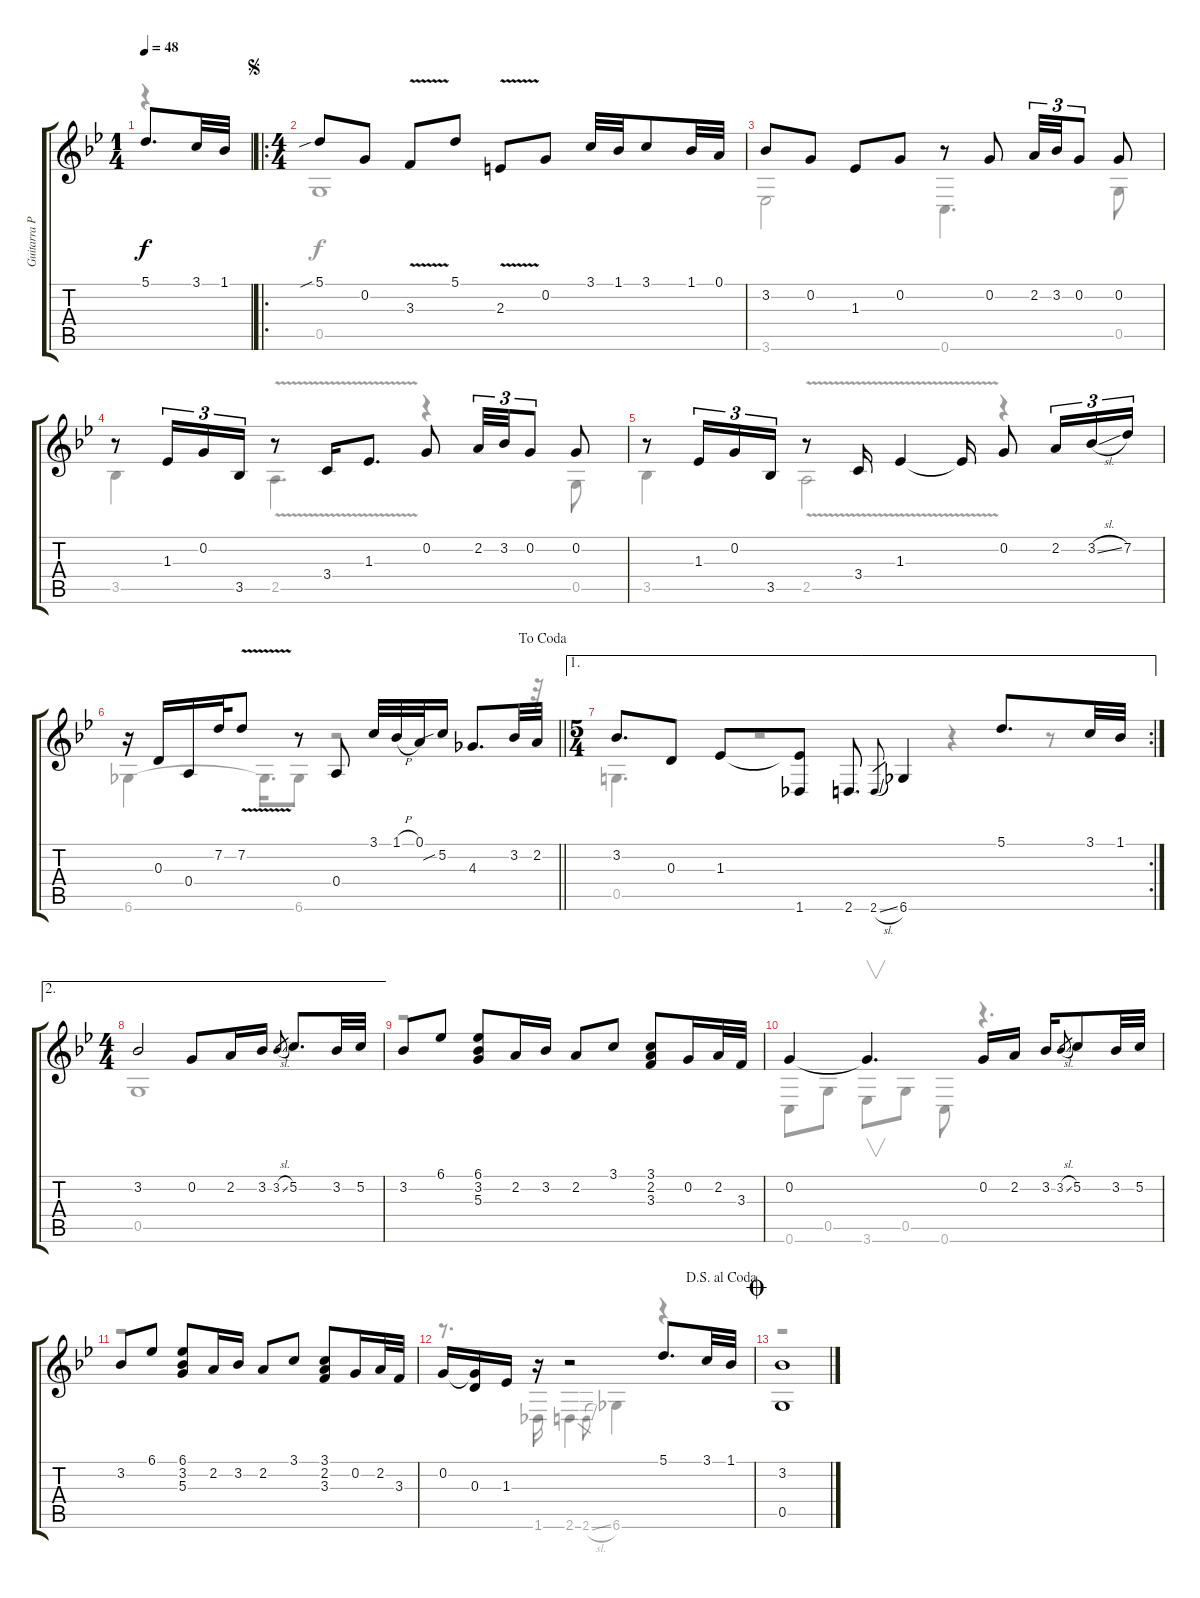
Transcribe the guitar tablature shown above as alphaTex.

\track ("Guitarra Portuguesa" "Guitarra P") {instrument sitar}
\staff {score tabs}
\tuning (A4 G4 D4 A3 G3 C3) {hide}
\voice
\ts (1 4)
\tempo 48
\clef g2
\ks bb
5.1.8{d dy f instrument sitar} 3.1.32 1.1.32 |
\ro
\ts (4 4)
\jump segno
5.1{sib}.8 0.2.8 3.3{v}.8 5.1.8 2.3{v}.8 0.2.8 3.1.32 1.1.32 3.1.8 1.1.32 0.1.32 |
3.2.8 0.2.8 1.3.8 0.2.8 r.8 0.2.8 2.2.32{tu (3 2)} 3.2.32{tu (3 2)} 0.2.8{tu (3 2)} 0.2.8 |
r.8 1.3.16{tu (3 2)} 0.2.16{tu (3 2)} 3.5.16{tu (3 2)} r.8 3.4.16 1.3.8{d} 0.2.8 2.2.32{tu (3 2)} 3.2.32{tu (3 2)} 0.2.8{tu (3 2)} 0.2.8 |
r.8 1.3.16{tu (3 2)} 0.2.16{tu (3 2)} 3.5.16{tu (3 2)} r.8 3.4.16 1.3.4 1.3{t}.16 0.2.8 2.2.16{tu (3 2)} 3.2{sl}.16{tu (3 2)} 7.2.16{tu (3 2)} |
\jump dacoda
\barLineRight lightlight
r.16 0.3.16 0.4.16 7.2.32 7.2{v}.8 r.8 0.4.8 3.1.32 1.1{h}.32 0.1.32 5.2{sib}.16 4.3.8{d} 3.2.32 2.2.32 |
\ae 1
\rc 2
\ts (5 4)
3.2.8{d} 0.3.8 1.3.8 (1.3{t} 1.6).8 2.6.8{d} 2.6{sl}.8{gr} 6.6.4 5.1.8{d} 3.1.32 1.1.32 |
\ae 2
\ts (4 4)
3.2.2 0.2.8 2.2.16 3.2.16 3.2{sl}.8{gr} 5.2.8{d} 3.2.32 5.2.32 |
3.2.8 6.1.8 (6.1 3.2 5.3).8 2.2.16 3.2.16 2.2.8 3.1.8 (3.1 2.2 3.3).8 0.2.16 2.2.32 3.3.32 |
0.2.4 0.2{t}.4{d} 0.2.16 2.2.16 3.2.16 3.2{sl}.8{gr} 5.2.8 3.2.32 5.2.32 |
3.2.8 6.1.8 (6.1 3.2 5.3).8 2.2.16 3.2.16 2.2.8 3.1.8 (3.1 2.2 3.3).8 0.2.16 2.2.32 3.3.32 |
\jump dalsegnoalcoda
0.2.16 (0.2{t} 0.3).16 1.3.16 r.16 r.2 5.1.8{d} 3.1.32 1.1.32 |
\jump coda
(3.2 0.5).1
\voice
\clef g2
\ottava regular
\simile none
\ks bb
r.4{dy f} |
0.5.1 |
3.6.2 0.6.4{d} 0.5.8 |
3.5.4 2.5{v}.4{d} r.4 0.5.8 |
3.5.4 2.5{v}.2 r.4 |
\barLineRight lightlight
6.6.4 6.6{t}.16{d} 6.6.8 r.2 r.32 |
0.5.4{d} r.2 r.4 r.8 |
0.5.1 |
r.1 |
0.6.8 0.5.8 3.6.8{v} 0.5.8 0.6.8 r.4{d} |
r.1 |
r.8{d} 1.6.16 2.6.4 2.6{sl}.8{gr} 6.6.4 r.4 |
r.1
